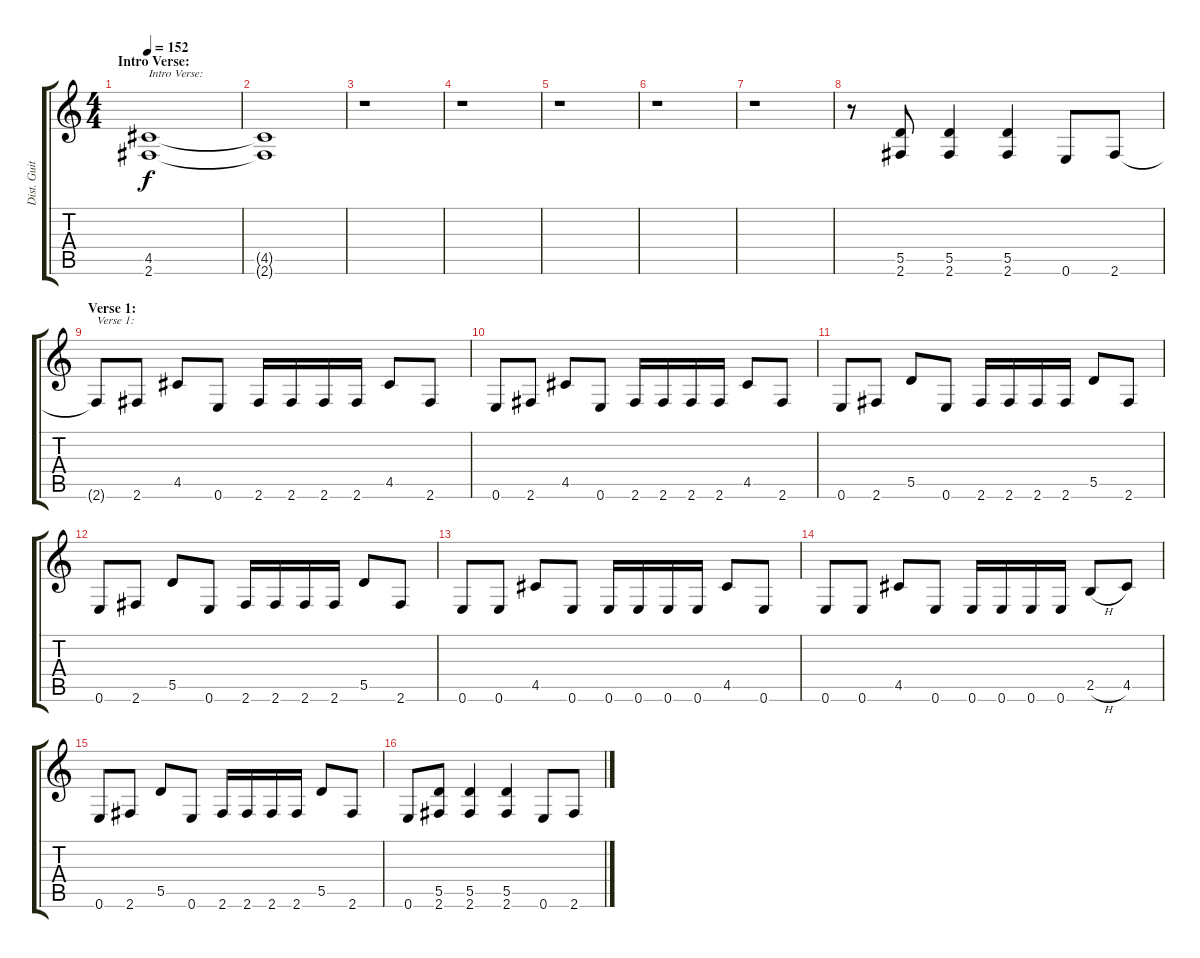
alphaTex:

\track ("Dist. Guitar 2" "Dist. Guit") {instrument distortionguitar}
\staff {score tabs}
\tuning (E4 B3 G3 D3 A2 E2) {hide}
\ts (4 4)
\section ("" "Intro Verse:")
\tempo 152
\clef g2
\ks c
(4.5 2.6).1{txt "Intro Verse:" dy f volume 2 instrument distortionguitar} |
(4.5{t} 2.6{t}).1 |
r.1 |
r.1 |
r.1 |
r.1 |
r.1 |
r.8{volume 10 instrument distortionguitar} (5.5 2.6).8 (5.5 2.6).4 (5.5 2.6).4 0.6.8 2.6.8 |
\section ("" "Verse 1:")
2.6{t}.8{txt "Verse 1:"} 2.6.8 4.5.8 0.6.8 2.6.16 2.6.16 2.6.16 2.6.16 4.5.8 2.6.8 |
0.6.8 2.6.8 4.5.8 0.6.8 2.6.16 2.6.16 2.6.16 2.6.16 4.5.8 2.6.8 |
0.6.8 2.6.8 5.5.8 0.6.8 2.6.16 2.6.16 2.6.16 2.6.16 5.5.8 2.6.8 |
0.6.8 2.6.8 5.5.8 0.6.8 2.6.16 2.6.16 2.6.16 2.6.16 5.5.8 2.6.8 |
0.6.8 0.6.8 4.5.8 0.6.8 0.6.16 0.6.16 0.6.16 0.6.16 4.5.8 0.6.8 |
0.6.8 0.6.8 4.5.8 0.6.8 0.6.16 0.6.16 0.6.16 0.6.16 2.5{h}.8 4.5.8 |
0.6.8 2.6.8 5.5.8 0.6.8 2.6.16 2.6.16 2.6.16 2.6.16 5.5.8 2.6.8 |
0.6.8 (5.5 2.6).8 (5.5 2.6).4 (5.5 2.6).4 0.6.8 2.6.8
